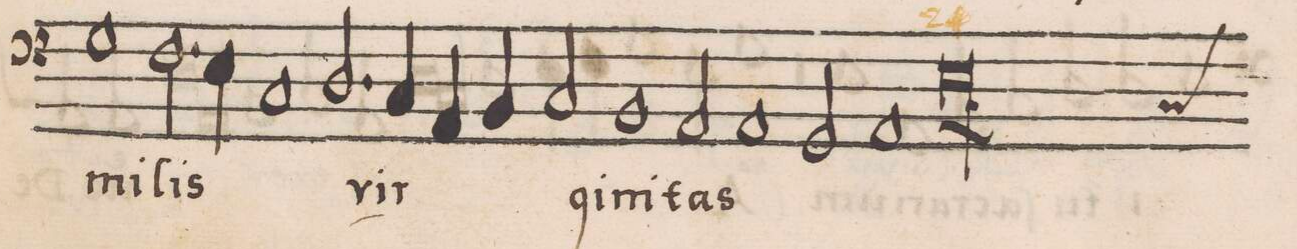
**kern	**text
*I"BASSVS	*
*clefF4	*
*k[]	*
*met(C)	*
*M2/1	*
1G	-mi-
2.F\	-lis
4E\	.
=9-	=9-
1C	.
2.D/	vir-
4C/	.
=10-	=10-
4AA/	.
4BB/	.
2C/	.
1BB	.
=11-	=11-
2AA/	-gi-
1AA	-ni-
2GG/	-tas
=12-	=12-
1AA	.
1El\	.
*custos:C	*
=13-	=13-
*-	*-
